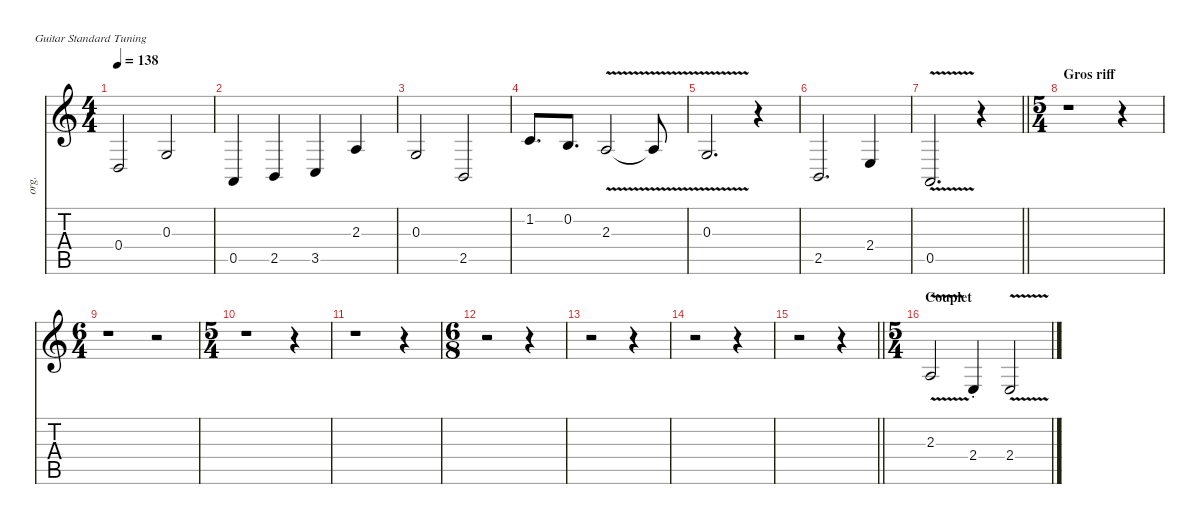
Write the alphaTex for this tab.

\defaultSystemsLayout 4
\hideDynamics
\bracketExtendMode nobrackets
\track ("Chant" "org.") {mute instrument drawbarorgan}
\staff {score tabs}
\tuning (E4 B3 G3 D3 A2 E2)
\ts (4 4)
\tempo 138
\clef g2
\ks aminor
0.4.2{dy f beam Up} 0.3.2{beam Up} |
0.5.4{beam Up} 2.5.4{beam Up} 3.5.4{beam Up} 2.3.4{beam Up} |
0.3.2{beam Up} 2.5.2{beam Up} |
1.2.8{d beam Up} 0.2.8{d beam Up} 2.3{v}.2{beam Up} 2.3{v t}.8{beam Up} |
0.3{v}.2{d beam Up} r.4{beam Down} |
2.5.2{d beam Up} 2.4.4{beam Up} |
\barLineRight lightlight
0.5{v}.2{d beam Up} r.4{beam Down} |
\ts (5 4)
\beaming (8 6 4)
\section ("" "Gros riff")
r.1{beam Down} r.4{beam Down} |
\ts (6 4)
\beaming (8 6 6)
r.1{beam Down} r.2{beam Down} |
\ts (5 4)
\beaming (8 6 4)
r.1{beam Down} r.4{beam Down} |
r.1{beam Down} r.4{beam Down} |
\ts (6 8)
\beaming (8 3 3)
r.2{beam Down} r.4{beam Down} |
r.2{beam Down} r.4{beam Down} |
r.2{beam Down} r.4{beam Down} |
\barLineRight lightlight
r.2{beam Down} r.4{beam Down} |
\ts (5 4)
\beaming (8 6 4)
\section ("" "Couplet")
2.3{v}.2{beam Up} 2.4{st}.4{beam Up} 2.4{v}.2{beam Up}
